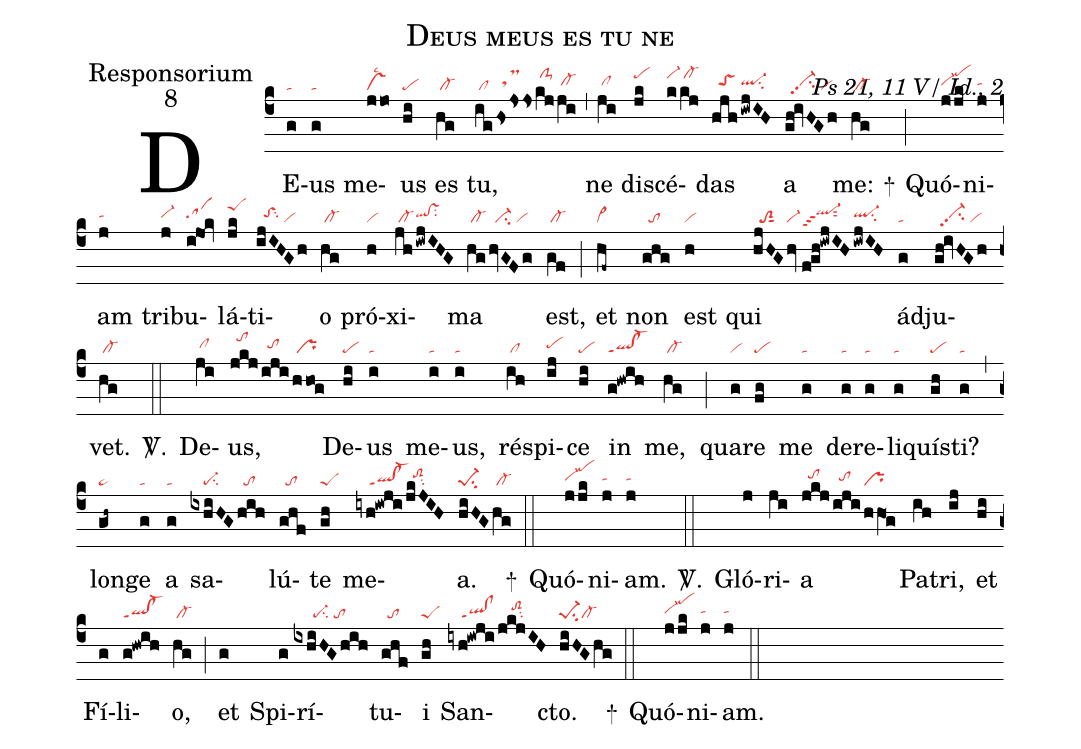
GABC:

name:Deus meus es tu ne;
office-part:Responsorium;
mode:8;
commentary:Ps 21, 11 V/ Id., 2;
nabc-lines:1;
%%
(c4)
DE(g|ta)us(g|ta) me(jjo|vslsc2)us(hi|pe) es(hg|/cl-) tu,(ig|/cl|hsjss|//tsMhh|kj|/clS-hk|ji|/cl-hh) (,)
ne(ji|/clhh) di(jk|pehk)scé(k|vi-hk|kj|/cl-hk)das(hjh|//toShh|!iwjIH|ql-hhsu2) a(gh!ivHGh|//vi-hhpp2su2/vi) me:(hg|/cl-) +(;)
Quó(jjk|vi-hhpehl)ni(j|tahh)am(j|tahh) tri(j|vi-hh)bu(ijOk|sahh)lá(jk|peShk)ti(ijIHGh|//toShhsu2/vi)o(hg|/cl-) pró(h|vi)xi(jh|/cl-|!iwjIHG|qlhh!vshhsu2)ma(hg|/cl-|/hvGFg|//vi-su2/vi) est,(gf|/cl-) (;)
et(hf~|cl~) non(ghg|//to) est(h|vi) qui(hjHG|//toS2sut1|hv|vi-|//fgh!iwjIH|ql-hippt3sut2|/iwjIH|ql-hhsu2) ád(g|ta)ju(gh!ivHGh|//vi-hhpp2su2/vi)vet.(hg|/cl-) <sp>V/</sp>.(::)
De(ji|/clhh)us,(jkj|//tohk|/iji|//tohh|/hhog|/pr) De(hi|pe)us(i|ta) me(i|ta)us,(i|ta) ré(ih|/cl)spi(ij|pehh)ce(hi|pe) in(g!hwih|ql!cl-ppt1) me,(hg|/cl-) (;)
qua(g|vi)re(fg|pe) me(g|ta) de(g|ta)re(g|ta)li(g|ta)quís(gh|pe)ti?(g|ta) (,)
lon(gh~|pe~)ge(g|ta) a(g|ta) sa(ixhiHG|////pe-su2|hih|//to)lú(ghf|//to)te(gh|peS) me(iyh!iwji|////ql!cl-ppt1|/jkJIH|//toS2hisu2)a.(hiHG|pe-1su2|hg|/cl-) +(::)
Quó(jjk|vi-hhpehl)ni(j|tahh)am.(j|tahh) <sp>V/</sp>.(::)
Gló(j)ri(ji)a(jkj|//tohi|/iji|//tohh|/hhO1g|pr) Pa(ih)tri,(ij) et(hi) Fí(g)li(g!hwih|ql!cl-ppt1)o,(hg|/cl-) (;)
et(g) Spi(g)rí(ixhiHGhih|//////pe-su2/to)tu(ghf|//to)i(gh|peS) San(iyh!iwji|////ql!clppt1|/jkjIH|////toS2hisu2)cto.(hiHGhg|pe-1su2cl-) +(::)
Quó(jjk|vi-hhpehl)ni(j|tahh)am.(j|tahh) (::)
